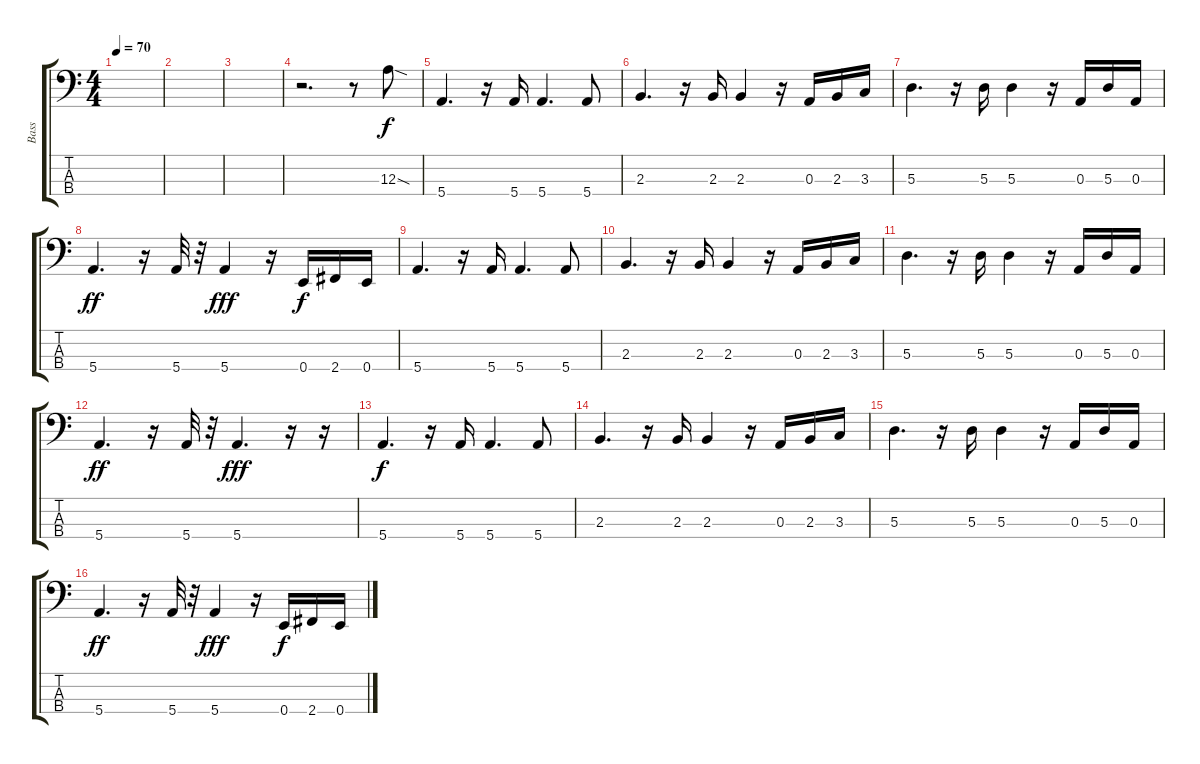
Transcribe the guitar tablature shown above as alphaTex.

\track ("Bass" "Bass") {instrument electricbassfinger}
\staff {score tabs}
\tuning (G2 D2 A1 E1) {hide}
\ts (4 4)
\tempo 70
\clef f4
\ks c
|
|
|
r.2{d} r.8 12.3{sod}.8 |
5.4.4{d} r.16 5.4.16 5.4.4{d} 5.4.8 |
2.3.4{d} r.16 2.3.16 2.3.4 r.16 0.3.16 2.3.16 3.3.16 |
5.3.4{d} r.16 5.3.16 5.3.4 r.16 0.3.16 5.3.16 0.3.16 |
5.4.4{d dy ff} r.16 5.4.32 r.32 5.4.4{dy fff} r.16 0.4.16{dy f} 2.4.16 0.4.16 |
5.4.4{d} r.16 5.4.16 5.4.4{d} 5.4.8 |
2.3.4{d} r.16 2.3.16 2.3.4 r.16 0.3.16 2.3.16 3.3.16 |
5.3.4{d} r.16 5.3.16 5.3.4 r.16 0.3.16 5.3.16 0.3.16 |
5.4.4{d dy ff} r.16 5.4.32 r.32 5.4.4{d dy fff} r.16 r.16 |
5.4.4{d dy f} r.16 5.4.16 5.4.4{d} 5.4.8 |
2.3.4{d} r.16 2.3.16 2.3.4 r.16 0.3.16 2.3.16 3.3.16 |
5.3.4{d} r.16 5.3.16 5.3.4 r.16 0.3.16 5.3.16 0.3.16 |
5.4.4{d dy ff} r.16 5.4.32 r.32 5.4.4{dy fff} r.16 0.4.16{dy f} 2.4.16 0.4.16
